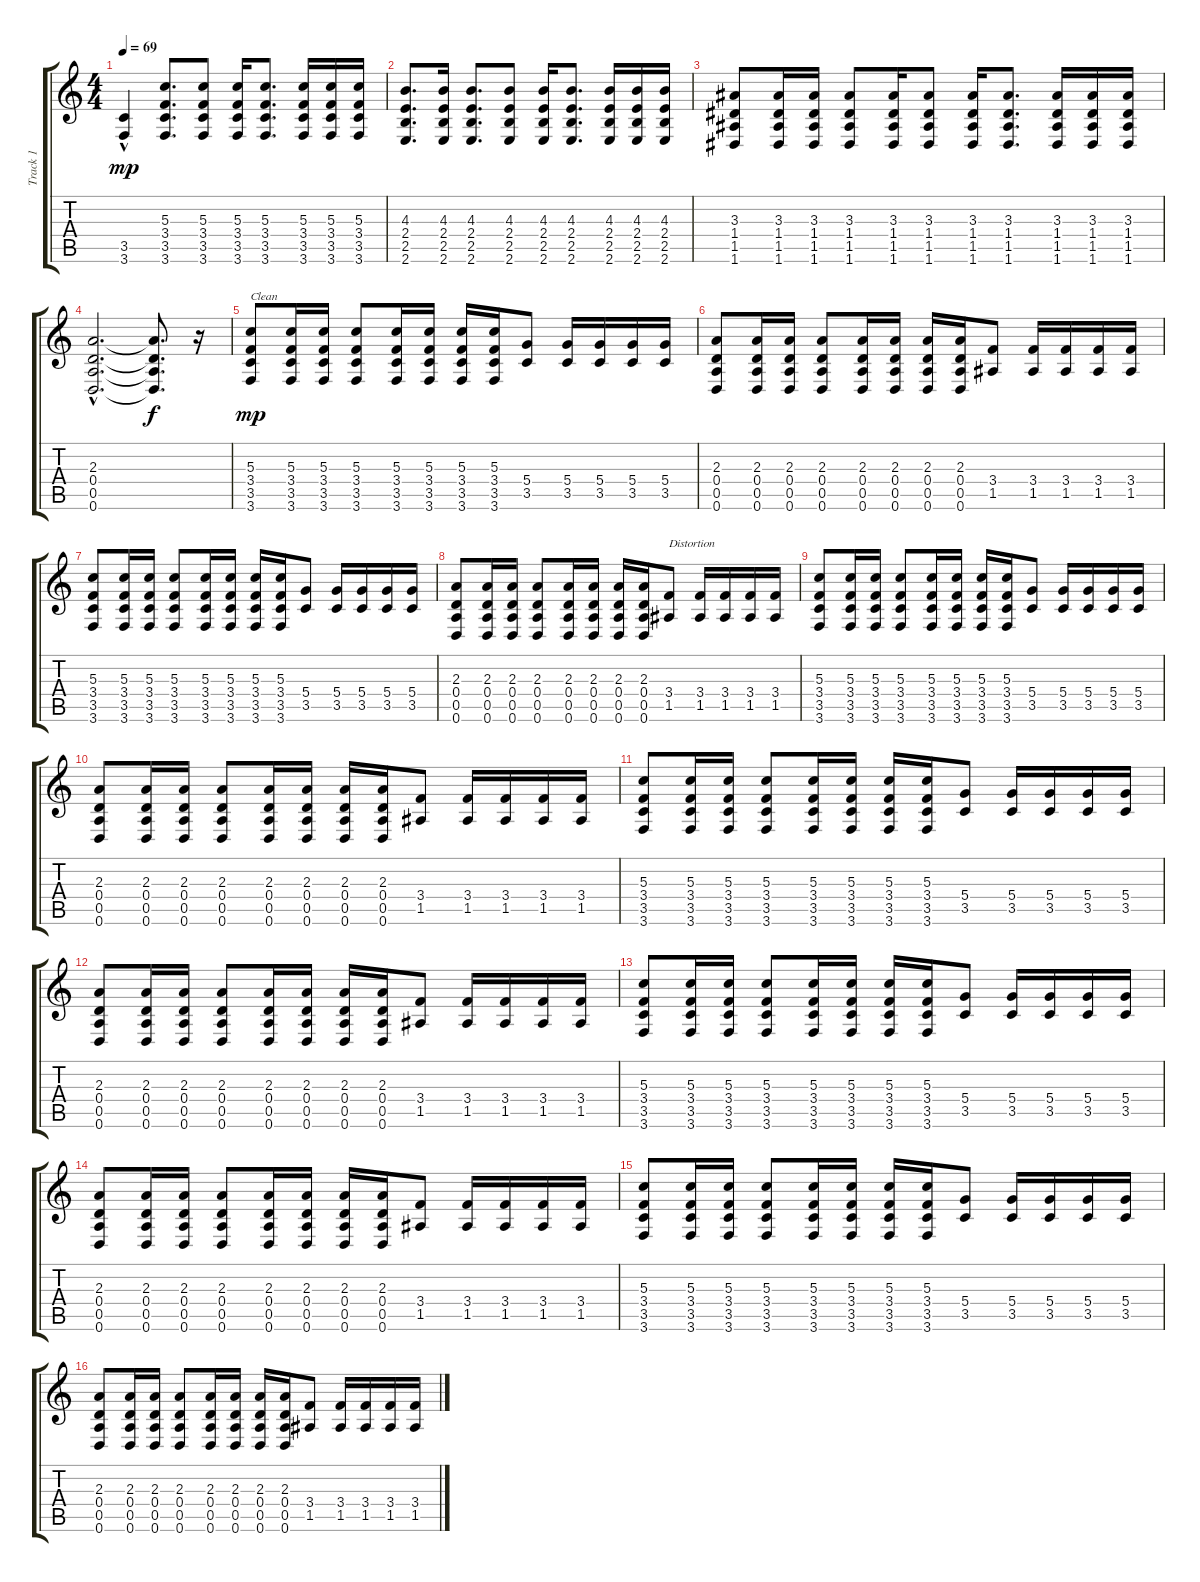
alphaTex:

\track ("Track 1" "Track 1") {instrument electricguitarclean}
\staff {score tabs}
\tuning (E4 B3 G3 D3 A2 D2) {hide}
\ts (4 4)
\tempo 69
\clef g2
\ks c
(3.5{hac} 3.6{hac}).4{dy mp} (5.3 3.4 3.5 3.6).8{d} (5.3 3.4 3.5 3.6).8 (5.3 3.4 3.5 3.6).16 (5.3 3.4 3.5 3.6).8{d} (5.3 3.4 3.5 3.6).16 (5.3 3.4 3.5 3.6).16 (5.3 3.4 3.5 3.6).16 |
(4.3 2.4 2.5 2.6).8{d} (4.3 2.4 2.5 2.6).16 (4.3 2.4 2.5 2.6).8{d} (4.3 2.4 2.5 2.6).8 (4.3 2.4 2.5 2.6).16 (4.3 2.4 2.5 2.6).8{d} (4.3 2.4 2.5 2.6).16 (4.3 2.4 2.5 2.6).16 (4.3 2.4 2.5 2.6).16 |
(3.3 1.4 1.5 1.6).8 (3.3 1.4 1.5 1.6).16 (3.3 1.4 1.5 1.6).16 (3.3 1.4 1.5 1.6).8 (3.3 1.4 1.5 1.6).16 (3.3 1.4 1.5 1.6).8 (3.3 1.4 1.5 1.6).16 (3.3 1.4 1.5 1.6).8{d} (3.3 1.4 1.5 1.6).16 (3.3 1.4 1.5 1.6).16 (3.3 1.4 1.5 1.6).16 |
(2.3{hac} 0.4{hac} 0.5{hac} 0.6{hac}).2{d} (2.3{t} 0.4{t} 0.5{t} 0.6{t}).8{d dy f} r.16 |
(5.3 3.4 3.5 3.6).8{txt "Clean" dy mp instrument electricguitarclean} (5.3 3.4 3.5 3.6).16 (5.3 3.4 3.5 3.6).16 (5.3 3.4 3.5 3.6).8 (5.3 3.4 3.5 3.6).16 (5.3 3.4 3.5 3.6).16 (5.3 3.4 3.5 3.6).16 (5.3 3.4 3.5 3.6).16 (5.4 3.5).8 (5.4 3.5).16 (5.4 3.5).16 (5.4 3.5).16 (5.4 3.5).16 |
(2.3 0.4 0.5 0.6).8 (2.3 0.4 0.5 0.6).16 (2.3 0.4 0.5 0.6).16 (2.3 0.4 0.5 0.6).8 (2.3 0.4 0.5 0.6).16 (2.3 0.4 0.5 0.6).16 (2.3 0.4 0.5 0.6).16 (2.3 0.4 0.5 0.6).16 (3.4 1.5).8 (3.4 1.5).16 (3.4 1.5).16 (3.4 1.5).16 (3.4 1.5).16 |
(5.3 3.4 3.5 3.6).8 (5.3 3.4 3.5 3.6).16 (5.3 3.4 3.5 3.6).16 (5.3 3.4 3.5 3.6).8 (5.3 3.4 3.5 3.6).16 (5.3 3.4 3.5 3.6).16 (5.3 3.4 3.5 3.6).16 (5.3 3.4 3.5 3.6).16 (5.4 3.5).8 (5.4 3.5).16 (5.4 3.5).16 (5.4 3.5).16 (5.4 3.5).16 |
(2.3 0.4 0.5 0.6).8 (2.3 0.4 0.5 0.6).16 (2.3 0.4 0.5 0.6).16 (2.3 0.4 0.5 0.6).8 (2.3 0.4 0.5 0.6).16 (2.3 0.4 0.5 0.6).16 (2.3 0.4 0.5 0.6).16 (2.3 0.4 0.5 0.6).16 (3.4 1.5).8{txt "Distortion" instrument distortionguitar} (3.4 1.5).16 (3.4 1.5).16 (3.4 1.5).16 (3.4 1.5).16 |
(5.3 3.4 3.5 3.6).8 (5.3 3.4 3.5 3.6).16 (5.3 3.4 3.5 3.6).16 (5.3 3.4 3.5 3.6).8 (5.3 3.4 3.5 3.6).16 (5.3 3.4 3.5 3.6).16 (5.3 3.4 3.5 3.6).16 (5.3 3.4 3.5 3.6).16 (5.4 3.5).8 (5.4 3.5).16 (5.4 3.5).16 (5.4 3.5).16 (5.4 3.5).16 |
(2.3 0.4 0.5 0.6).8 (2.3 0.4 0.5 0.6).16 (2.3 0.4 0.5 0.6).16 (2.3 0.4 0.5 0.6).8 (2.3 0.4 0.5 0.6).16 (2.3 0.4 0.5 0.6).16 (2.3 0.4 0.5 0.6).16 (2.3 0.4 0.5 0.6).16 (3.4 1.5).8 (3.4 1.5).16 (3.4 1.5).16 (3.4 1.5).16 (3.4 1.5).16 |
(5.3 3.4 3.5 3.6).8 (5.3 3.4 3.5 3.6).16 (5.3 3.4 3.5 3.6).16 (5.3 3.4 3.5 3.6).8 (5.3 3.4 3.5 3.6).16 (5.3 3.4 3.5 3.6).16 (5.3 3.4 3.5 3.6).16 (5.3 3.4 3.5 3.6).16 (5.4 3.5).8 (5.4 3.5).16 (5.4 3.5).16 (5.4 3.5).16 (5.4 3.5).16 |
(2.3 0.4 0.5 0.6).8 (2.3 0.4 0.5 0.6).16 (2.3 0.4 0.5 0.6).16 (2.3 0.4 0.5 0.6).8 (2.3 0.4 0.5 0.6).16 (2.3 0.4 0.5 0.6).16 (2.3 0.4 0.5 0.6).16 (2.3 0.4 0.5 0.6).16 (3.4 1.5).8 (3.4 1.5).16 (3.4 1.5).16 (3.4 1.5).16 (3.4 1.5).16 |
(5.3 3.4 3.5 3.6).8 (5.3 3.4 3.5 3.6).16 (5.3 3.4 3.5 3.6).16 (5.3 3.4 3.5 3.6).8 (5.3 3.4 3.5 3.6).16 (5.3 3.4 3.5 3.6).16 (5.3 3.4 3.5 3.6).16 (5.3 3.4 3.5 3.6).16 (5.4 3.5).8 (5.4 3.5).16 (5.4 3.5).16 (5.4 3.5).16 (5.4 3.5).16 |
(2.3 0.4 0.5 0.6).8 (2.3 0.4 0.5 0.6).16 (2.3 0.4 0.5 0.6).16 (2.3 0.4 0.5 0.6).8 (2.3 0.4 0.5 0.6).16 (2.3 0.4 0.5 0.6).16 (2.3 0.4 0.5 0.6).16 (2.3 0.4 0.5 0.6).16 (3.4 1.5).8 (3.4 1.5).16 (3.4 1.5).16 (3.4 1.5).16 (3.4 1.5).16 |
(5.3 3.4 3.5 3.6).8 (5.3 3.4 3.5 3.6).16 (5.3 3.4 3.5 3.6).16 (5.3 3.4 3.5 3.6).8 (5.3 3.4 3.5 3.6).16 (5.3 3.4 3.5 3.6).16 (5.3 3.4 3.5 3.6).16 (5.3 3.4 3.5 3.6).16 (5.4 3.5).8 (5.4 3.5).16 (5.4 3.5).16 (5.4 3.5).16 (5.4 3.5).16 |
(2.3 0.4 0.5 0.6).8 (2.3 0.4 0.5 0.6).16 (2.3 0.4 0.5 0.6).16 (2.3 0.4 0.5 0.6).8 (2.3 0.4 0.5 0.6).16 (2.3 0.4 0.5 0.6).16 (2.3 0.4 0.5 0.6).16 (2.3 0.4 0.5 0.6).16 (3.4 1.5).8 (3.4 1.5).16 (3.4 1.5).16 (3.4 1.5).16 (3.4 1.5).16
